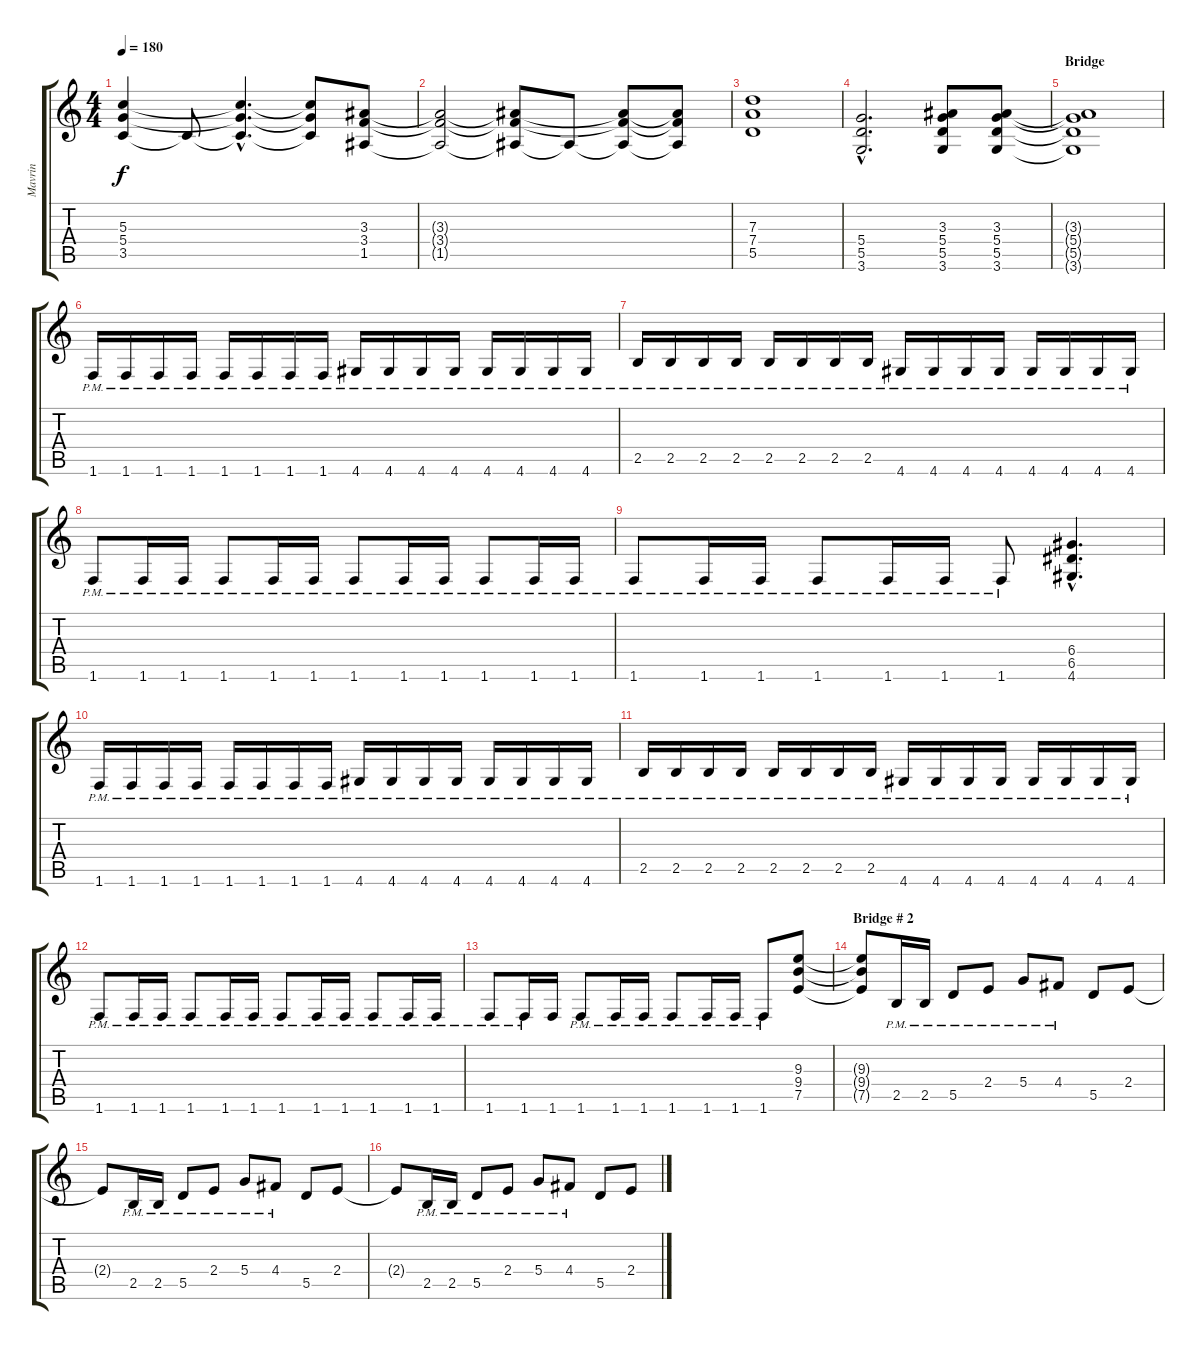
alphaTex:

\track ("Mavrin" "Mavrin") {instrument overdrivenguitar}
\staff {score tabs}
\tuning (E4 B3 G3 D3 A2 E2) {hide}
\ts (4 4)
\tempo 180
\clef g2
\ks c
(5.3{t} 5.4{t} 3.5{t}).4{dy f} 3.5{t}.8 (5.3{hac t} 5.4{hac t} 3.5{hac t}).4{d} (5.3{t} 5.4{t} 3.5{t}).8 (3.3 3.4 1.5).8 |
(3.3{t} 3.4{t} 1.5{t}).2 (3.3{t} 3.4{t} 1.5{t}).8 1.5{t}.8 (3.3{t} 3.4{t} 1.5{t}).8 (3.3{t} 3.4{t} 1.5{t}).8 |
(7.3 7.4 5.5).1 |
(5.4{hac} 5.5{hac} 3.6{hac}).2{d} (3.3 5.4 5.5 3.6).8 (3.3 5.4 5.5 3.6).8 |
\section ("" "Bridge")
(3.3{t} 5.4{t} 5.5{t} 3.6{t}).1 |
1.6{pm}.16 1.6{pm}.16 1.6{pm}.16 1.6{pm}.16 1.6{pm}.16 1.6{pm}.16 1.6{pm}.16 1.6{pm}.16 4.6{pm}.16 4.6{pm}.16 4.6{pm}.16 4.6{pm}.16 4.6{pm}.16 4.6{pm}.16 4.6{pm}.16 4.6{pm}.16 |
2.5{pm}.16 2.5{pm}.16 2.5{pm}.16 2.5{pm}.16 2.5{pm}.16 2.5{pm}.16 2.5{pm}.16 2.5{pm}.16 4.6{pm}.16 4.6{pm}.16 4.6{pm}.16 4.6{pm}.16 4.6{pm}.16 4.6{pm}.16 4.6{pm}.16 4.6{pm}.16 |
1.6{pm}.8 1.6{pm}.16 1.6{pm}.16 1.6{pm}.8 1.6{pm}.16 1.6{pm}.16 1.6{pm}.8 1.6{pm}.16 1.6{pm}.16 1.6{pm}.8 1.6{pm}.16 1.6{pm}.16 |
1.6{pm}.8 1.6{pm}.16 1.6{pm}.16 1.6{pm}.8 1.6{pm}.16 1.6{pm}.16 1.6{pm}.8 (6.4{hac} 6.5{hac} 4.6{hac}).4{d} |
1.6{pm}.16 1.6{pm}.16 1.6{pm}.16 1.6{pm}.16 1.6{pm}.16 1.6{pm}.16 1.6{pm}.16 1.6{pm}.16 4.6{pm}.16 4.6{pm}.16 4.6{pm}.16 4.6{pm}.16 4.6{pm}.16 4.6{pm}.16 4.6{pm}.16 4.6{pm}.16 |
2.5{pm}.16 2.5{pm}.16 2.5{pm}.16 2.5{pm}.16 2.5{pm}.16 2.5{pm}.16 2.5{pm}.16 2.5{pm}.16 4.6{pm}.16 4.6{pm}.16 4.6{pm}.16 4.6{pm}.16 4.6{pm}.16 4.6{pm}.16 4.6{pm}.16 4.6{pm}.16 |
1.6{pm}.8 1.6{pm}.16 1.6{pm}.16 1.6{pm}.8 1.6{pm}.16 1.6{pm}.16 1.6{pm}.8 1.6{pm}.16 1.6{pm}.16 1.6{pm}.8 1.6{pm}.16 1.6{pm}.16 |
1.6{pm}.8 1.6{pm}.16 1.6.16 1.6{pm}.8 1.6{pm}.16 1.6{pm}.16 1.6{pm}.8 1.6{pm}.16 1.6{pm}.16 1.6{pm}.8 (9.3 9.4 7.5).8 |
\section ("" "Bridge # 2")
(9.3{t} 9.4{t} 7.5{t}).8 2.5{pm}.16 2.5{pm}.16 5.5{pm}.8 2.4{pm}.8 5.4{pm}.8 4.4{pm}.8 5.5.8 2.4.8 |
2.4{t}.8 2.5{pm}.16 2.5{pm}.16 5.5{pm}.8 2.4{pm}.8 5.4{pm}.8 4.4{pm}.8 5.5.8 2.4.8 |
2.4{t}.8 2.5{pm}.16 2.5{pm}.16 5.5{pm}.8 2.4{pm}.8 5.4{pm}.8 4.4{pm}.8 5.5.8 2.4.8
